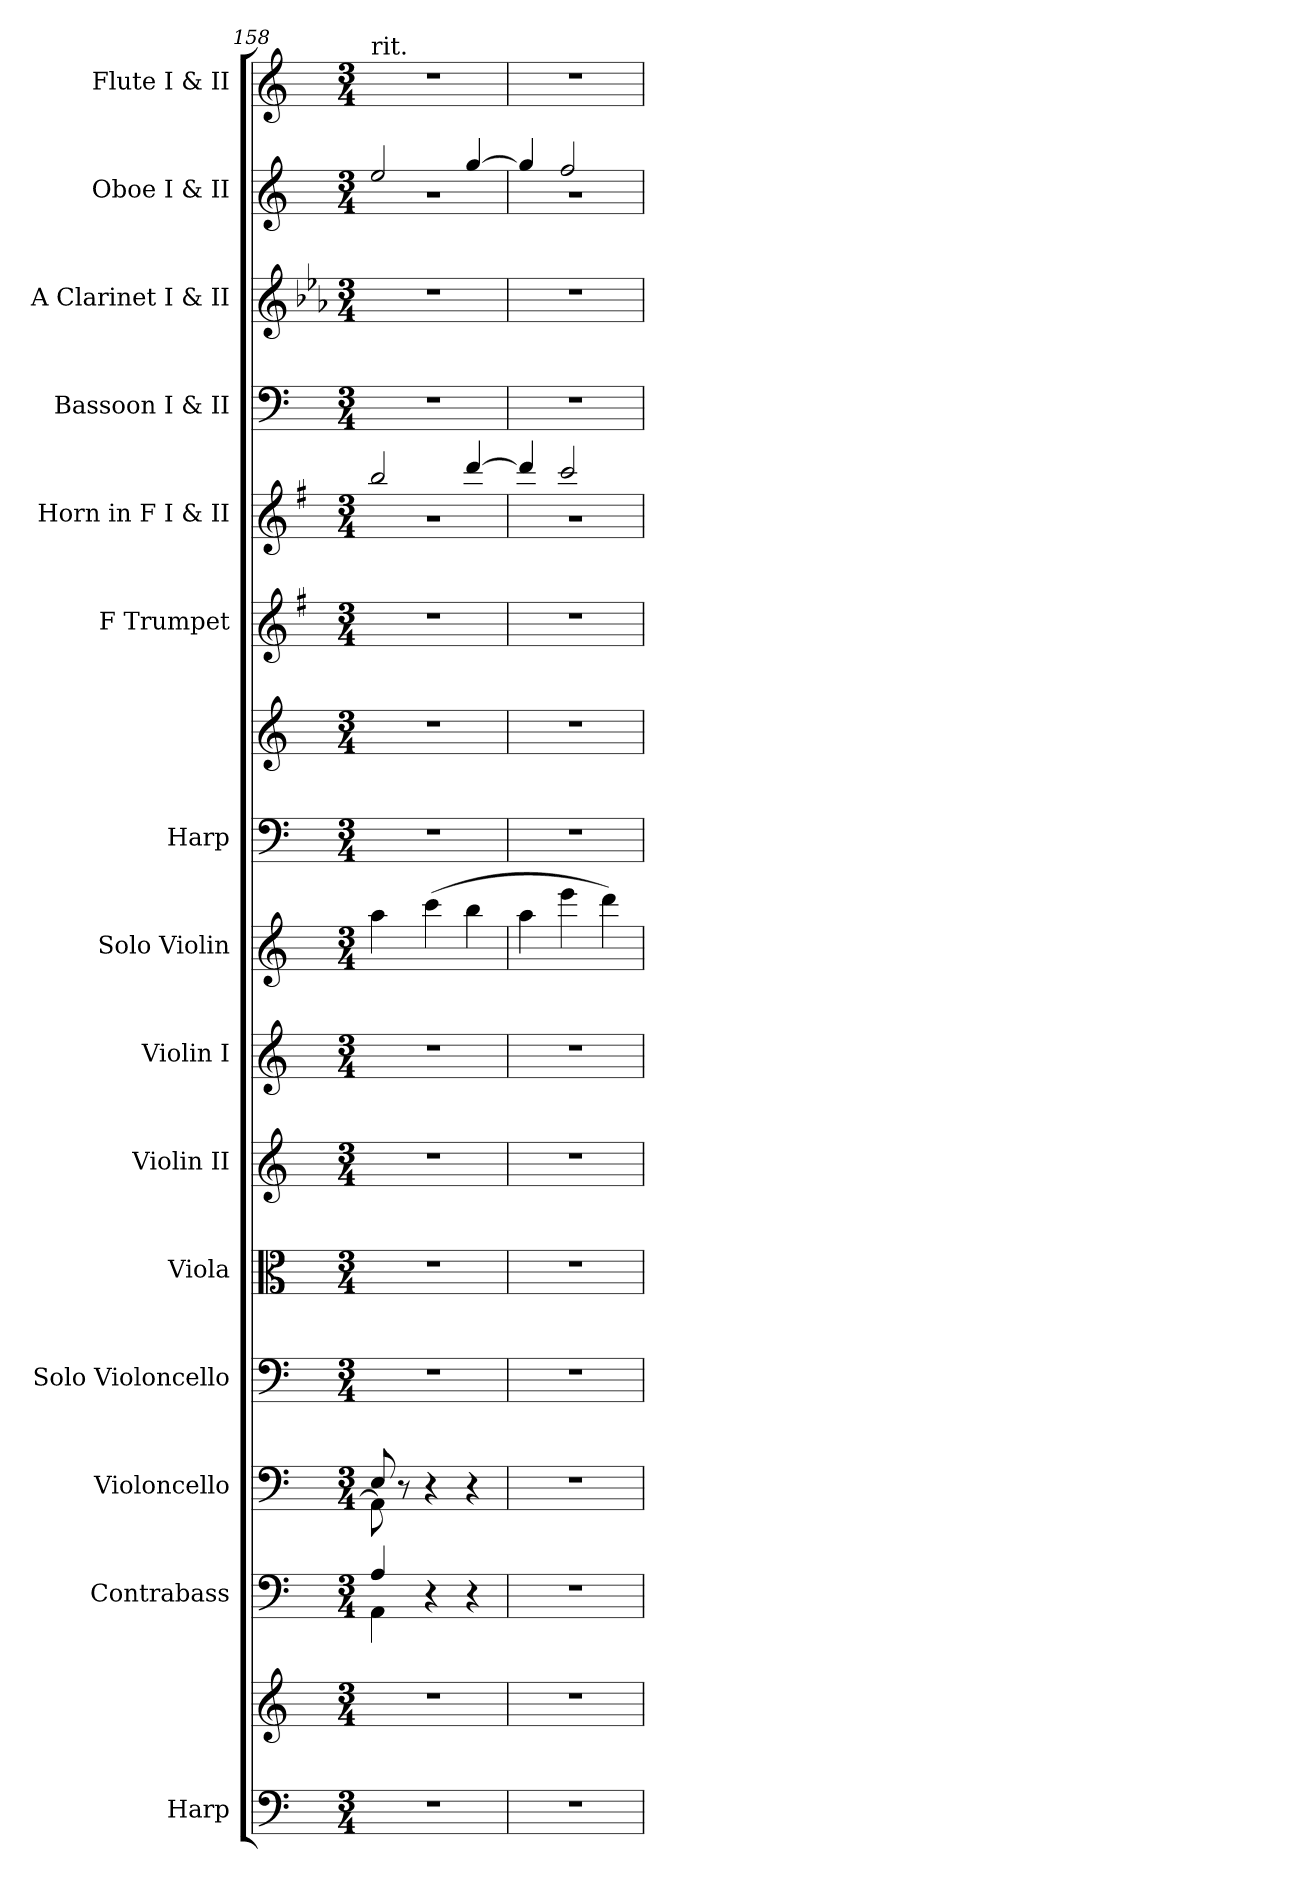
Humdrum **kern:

**kern	**kern	**kern	**kern	**kern	**kern	**kern	**kern	**kern	**kern	**kern	**kern	**kern	**kern	**kern	**kern	**kern
*part15	*part15	*part14	*part13	*part12	*part11	*part10	*part9	*part8	*part7	*part7	*part6	*part5	*part4	*part3	*part2	*part1
*staff17	*staff16	*staff15	*staff14	*staff13	*staff12	*staff11	*staff10	*staff9	*staff8	*staff7	*staff6	*staff5	*staff4	*staff3	*staff2	*staff1
*I"Harp	*	*I"Contrabass	*I"Violoncello	*I"Solo Violoncello	*I"Viola	*I"Violin II	*I"Violin I	*I"Solo Violin	*I"Harp	*	*I"F Trumpet	*I"Horn in F I &amp; II	*I"Bassoon I &amp; II	*I"A Clarinet I &amp; II	*I"Oboe I &amp; II	*I"Flute I &amp; II
*I'Hrp.	*	*I'Cb.	*I'Vc.	*I'Vc.	*I'Vla.	*I'Vln.	*I'Vln.	*I'Vln.	*I'Hrp.	*	*I'F Tpt.	*	*I'Bsn.	*I'A Cl.	*I'Ob.	*I'Fl.
*clefF4	*clefG2	*clefF4	*clefF4	*clefF4	*clefC3	*clefG2	*clefG2	*clefG2	*clefF4	*clefG2	*clefG2	*clefG2	*clefF4	*clefG2	*clefG2	*clefG2
*	*	*ITrd7c12	*	*	*	*	*	*	*	*	*ITrd-3c-5	*ITrd4c7	*	*ITrd2c3	*	*
*k[]	*k[]	*k[]	*k[]	*k[]	*k[]	*k[]	*k[]	*k[]	*k[]	*k[]	*k[]	*k[]	*k[]	*k[]	*k[]	*k[]
*M3/4	*M3/4	*M3/4	*M3/4	*M3/4	*M3/4	*M3/4	*M3/4	*M3/4	*M3/4	*M3/4	*M3/4	*M3/4	*M3/4	*M3/4	*M3/4	*M3/4
=158	=158	=158	=158	=158	=158	=158	=158	=158	=158	=158	=158	=158	=158	=158	=158	=158
*	*	*^	*^	*	*	*	*	*	*	*	*	*^	*	*	*^	*
!	!	!	!	!	!	!	!	!	!	!	!	!	!	!	!	!	!	!	!	!LO:TX:a:t=rit.
2.r	2.r	4AA/	4AAA\	8E/	8AA\]	2.r	2.r	2.r	2.r	4aa\	2.r	2.r	2.r	2ee/	2.r	2.r	2.r	2ee/	2.r	2.r
.	.	.	.	8r	8ryy	.	.	.	.	.	.	.	.	.	.	.	.	.	.	.
.	.	4r	4ryy	4r	4ryy	.	.	.	.	(>4ccc\	.	.	.	.	.	.	.	.	.	.
.	.	4r	4ryy	4r	4ryy	.	.	.	.	4bb\	.	.	.	[4gg/	.	.	.	[4gg/	.	.
*	*	*v	*v	*	*	*	*	*	*	*	*	*	*	*	*	*	*	*	*	*
*	*	*	*v	*v	*	*	*	*	*	*	*	*	*	*	*	*	*	*	*
=159	=159	=159	=159	=159	=159	=159	=159	=159	=159	=159	=159	=159	=159	=159	=159	=159	=159	=159
2.r	2.r	2.r	2.r	2.r	2.r	2.r	2.r	4aa\	2.r	2.r	2.r	4gg/]	2.r	2.r	2.r	4gg/]	2.r	2.r
.	.	.	.	.	.	.	.	4eee\	.	.	.	2ff/	.	.	.	2ff/	.	.
.	.	.	.	.	.	.	.	4ddd\)	.	.	.	.	.	.	.	.	.	.
*	*	*	*	*	*	*	*	*	*	*	*	*v	*v	*	*	*v	*v	*
=	=	=	=	=	=	=	=	=	=	=	=	=	=	=	=	=
*-	*-	*-	*-	*-	*-	*-	*-	*-	*-	*-	*-	*-	*-	*-	*-	*-
